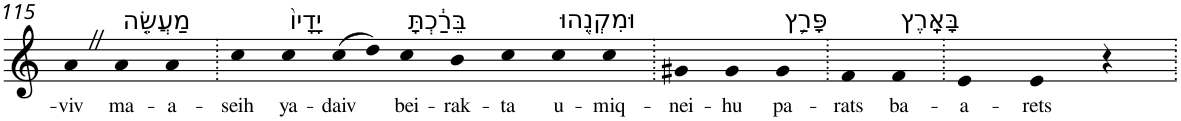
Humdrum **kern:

**kern	**text
*part1	*part1
*staff1	*staff1
*I"Piano	*
*I'Pno	*
!!LO:PB:g=z
*clefG2	*
*k[]	*
=115	=115
!	!LO:LY:b
4aZ	-viv
!LO:TX:a:t=מַעֲשֵׂ֤ה	!
!	!LO:LY:b
4a	ma-
!	!LO:LY:b
4a	-a-
=116.	=116.
!	!LO:LY:b
4cc	-seih
!LO:TX:a:t=יָדָיו֙	!
!	!LO:LY:b
4cc	ya-
!	!LO:LY:b
(>8cc	-daiv
8dd)	.
!LO:TX:a:t=בֵּרַ֔כְתָּ	!
!	!LO:LY:b
4cc	bei-
!	!LO:LY:b
4b	-rak-
!	!LO:LY:b
4cc	-ta
!LO:TX:a:t=וּמִקְנֵ֖הוּ	!
!	!LO:LY:b
4cc	u-
!	!LO:LY:b
4cc	-miq-
=117.	=117.
!	!LO:LY:b
4g#X	-nei-
!	!LO:LY:b
4g#	-hu
!LO:TX:a:t=פָּרַ֥ץ	!
!	!LO:LY:b
4g#	pa-
=118.	=118.
!	!LO:LY:b
4f	-rats
!LO:TX:a:t=בָּאָֽרֶץ	!
!	!LO:LY:b
4f	ba-
=119.	=119.
!	!LO:LY:b
4e	-a-
!	!LO:LY:b
4e	-rets
4r	.
=.	=.
*-	*-
